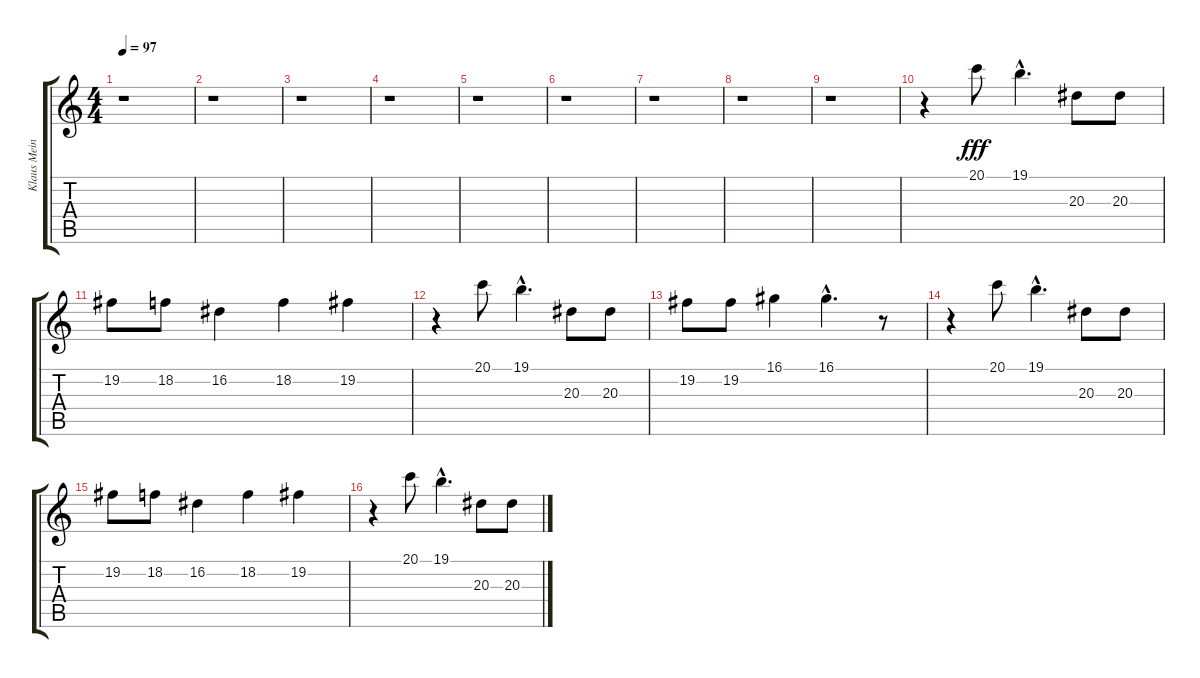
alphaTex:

\track ("Klaus Meine - Lead Vocals" "Klaus Mein") {instrument synthvoice}
\staff {score tabs}
\tuning (E4 B3 G3 D3 A2 E2) {hide}
\ts (4 4)
\tempo 97
\clef g2
\ks c
r.1{dy fff} |
r.1 |
r.1 |
r.1 |
r.1 |
r.1 |
r.1 |
r.1 |
r.1 |
r.4 20.1.8 19.1{hac}.4{d} 20.3.8 20.3.8 |
19.2.8 18.2.8 16.2.4 18.2.4 19.2.4 |
r.4 20.1.8 19.1{hac}.4{d} 20.3.8 20.3.8 |
19.2.8 19.2.8 16.1.4 16.1{hac}.4{d} r.8 |
r.4 20.1.8 19.1{hac}.4{d} 20.3.8 20.3.8 |
19.2.8 18.2.8 16.2.4 18.2.4 19.2.4 |
r.4 20.1.8 19.1{hac}.4{d} 20.3.8 20.3.8
